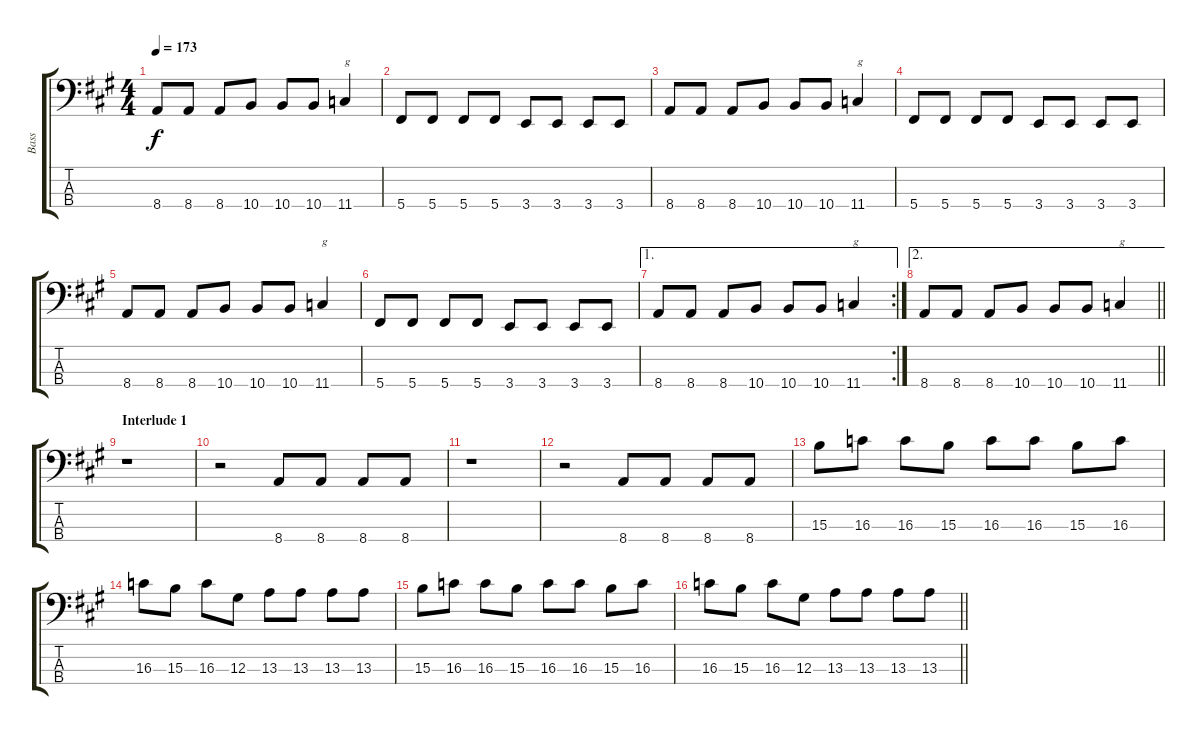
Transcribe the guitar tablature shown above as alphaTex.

\track ("Bass" "Bass") {instrument electricbasspick}
\staff {score tabs}
\tuning (Gb2 Db2 Ab1 Db1) {hide}
\ts (4 4)
\tempo 173
\clef f4
\ks f#minor
8.4.8{dy f} 8.4.8 8.4.8 10.4.8 10.4.8 10.4.8 11.4.4{txt "g"} |
5.4.8 5.4.8 5.4.8 5.4.8 3.4.8 3.4.8 3.4.8 3.4.8 |
8.4.8 8.4.8 8.4.8 10.4.8 10.4.8 10.4.8 11.4.4{txt "g"} |
5.4.8 5.4.8 5.4.8 5.4.8 3.4.8 3.4.8 3.4.8 3.4.8 |
8.4.8 8.4.8 8.4.8 10.4.8 10.4.8 10.4.8 11.4.4{txt "g"} |
5.4.8 5.4.8 5.4.8 5.4.8 3.4.8 3.4.8 3.4.8 3.4.8 |
\ae 1
\rc 2
8.4.8 8.4.8 8.4.8 10.4.8 10.4.8 10.4.8 11.4.4{txt "g"} |
\ae 2
\barLineRight lightlight
8.4.8 8.4.8 8.4.8 10.4.8 10.4.8 10.4.8 11.4.4{txt "g"} |
\section ("" "Interlude 1")
r.1 |
r.2 8.4.8 8.4.8 8.4.8 8.4.8 |
r.1 |
r.2 8.4.8 8.4.8 8.4.8 8.4.8 |
15.3.8 16.3.8 16.3.8 15.3.8 16.3.8 16.3.8 15.3.8 16.3.8 |
16.3.8 15.3.8 16.3.8 12.3.8 13.3.8 13.3.8 13.3.8 13.3.8 |
15.3.8 16.3.8 16.3.8 15.3.8 16.3.8 16.3.8 15.3.8 16.3.8 |
\barLineRight lightlight
16.3.8 15.3.8 16.3.8 12.3.8 13.3.8 13.3.8 13.3.8 13.3.8
